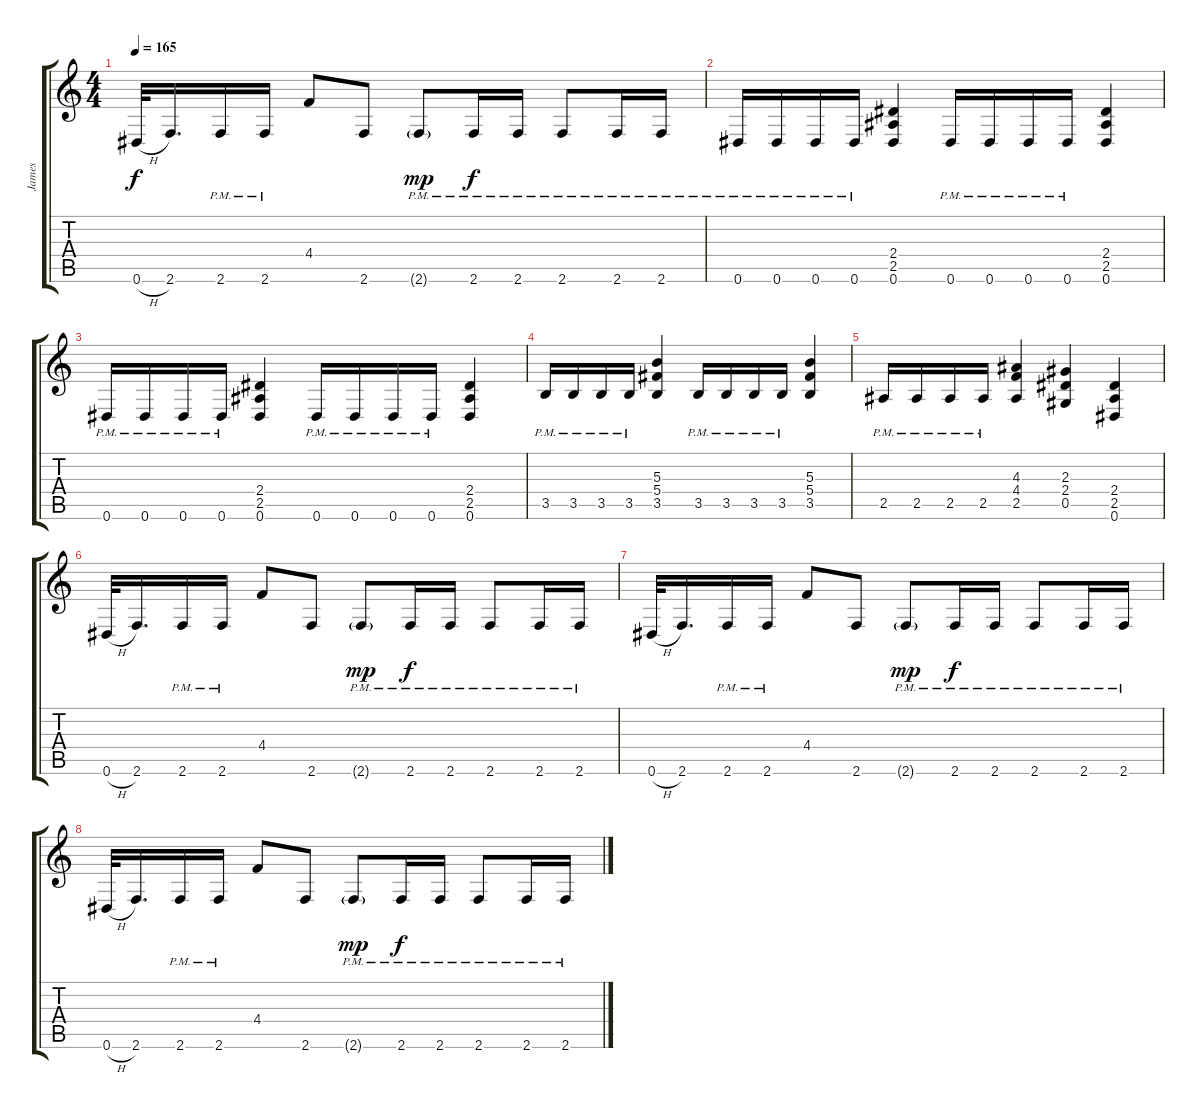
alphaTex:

\track ("James" "James") {instrument distortionguitar}
\staff {score tabs}
\tuning (Eb4 Bb3 Gb3 Db3 Ab2 Eb2) {hide}
\ts (4 4)
\tempo 165
\clef g2
\ks c
0.6{h}.32{dy f} 2.6.16{d} 2.6{pm}.16 2.6{pm}.16 4.4.8 2.6.8 2.6{g pm}.8{dy mp} 2.6{pm}.16{dy f} 2.6{pm}.16 2.6{pm}.8 2.6{pm}.16 2.6{pm}.16 |
0.6{pm}.16 0.6{pm}.16 0.6{pm}.16 0.6{pm}.16 (2.4 2.5 0.6).4 0.6{pm}.16 0.6{pm}.16 0.6{pm}.16 0.6{pm}.16 (2.4 2.5 0.6).4 |
0.6{pm}.16 0.6{pm}.16 0.6{pm}.16 0.6{pm}.16 (2.4 2.5 0.6).4 0.6{pm}.16 0.6{pm}.16 0.6{pm}.16 0.6{pm}.16 (2.4 2.5 0.6).4 |
3.5{pm}.16 3.5{pm}.16 3.5{pm}.16 3.5{pm}.16 (5.3 5.4 3.5).4 3.5{pm}.16 3.5{pm}.16 3.5{pm}.16 3.5{pm}.16 (5.3 5.4 3.5).4 |
2.5{pm}.16 2.5{pm}.16 2.5{pm}.16 2.5{pm}.16 (4.3 4.4 2.5).4 (2.3 2.4 0.5).4 (2.4 2.5 0.6).4 |
0.6{h}.32 2.6.16{d} 2.6{pm}.16 2.6{pm}.16 4.4.8 2.6.8 2.6{g pm}.8{dy mp} 2.6{pm}.16{dy f} 2.6{pm}.16 2.6{pm}.8 2.6{pm}.16 2.6{pm}.16 |
0.6{h}.32 2.6.16{d} 2.6{pm}.16 2.6{pm}.16 4.4.8 2.6.8 2.6{g pm}.8{dy mp} 2.6{pm}.16{dy f} 2.6{pm}.16 2.6{pm}.8 2.6{pm}.16 2.6{pm}.16 |
0.6{h}.32 2.6.16{d} 2.6{pm}.16 2.6{pm}.16 4.4.8 2.6.8 2.6{g pm}.8{dy mp} 2.6{pm}.16{dy f} 2.6{pm}.16 2.6{pm}.8 2.6{pm}.16 2.6{pm}.16
